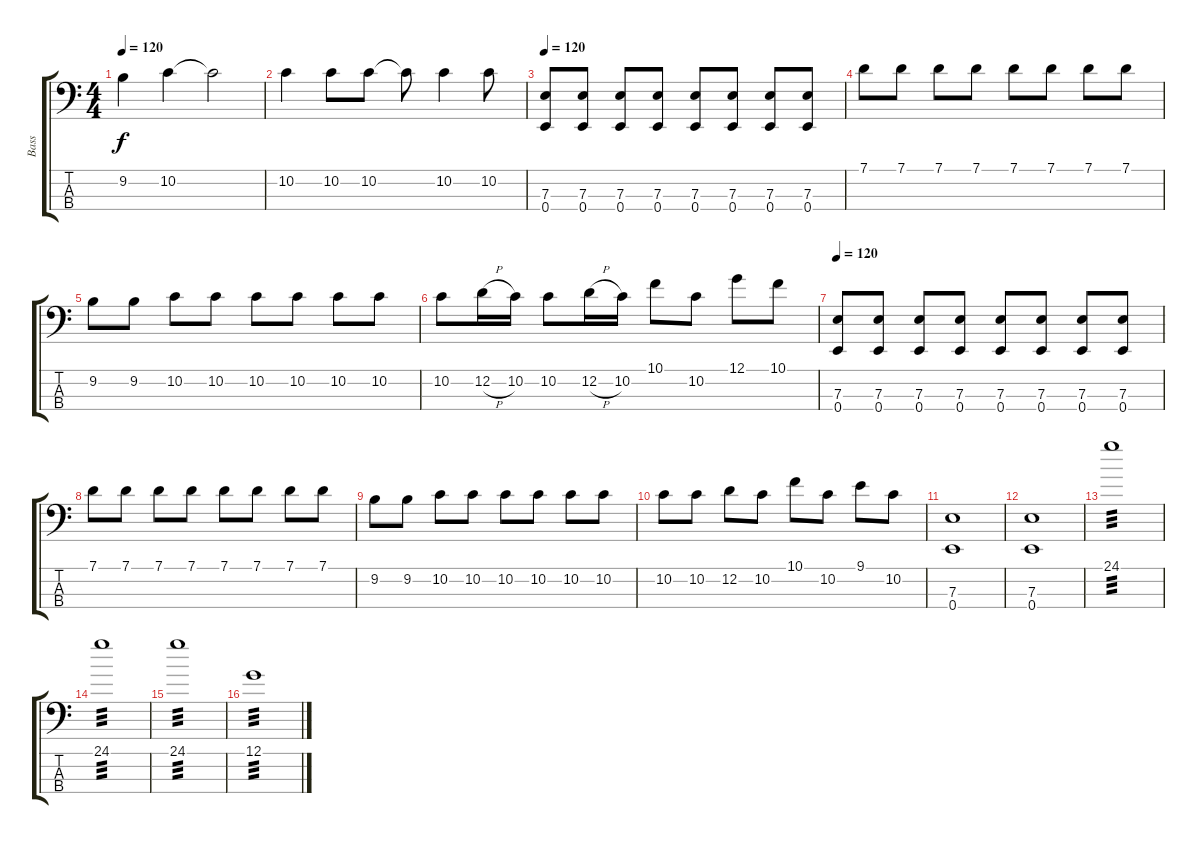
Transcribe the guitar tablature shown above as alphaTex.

\track ("Bass" "Bass") {instrument electricbassfinger}
\staff {score tabs}
\tuning (G2 D2 A1 E1) {hide}
\ts (4 4)
\tempo 120
\clef f4
\ks c
9.2.4{dy f} 10.2.4 10.2{t}.2 |
10.2.4 10.2.8 10.2.8 10.2{t}.8 10.2.4 10.2.8 |
\tempo 120
(7.3 0.4).8 (7.3 0.4).8 (7.3 0.4).8 (7.3 0.4).8 (7.3 0.4).8 (7.3 0.4).8 (7.3 0.4).8 (7.3 0.4).8 |
7.1.8 7.1.8 7.1.8 7.1.8 7.1.8 7.1.8 7.1.8 7.1.8 |
9.2.8 9.2.8 10.2.8 10.2.8 10.2.8 10.2.8 10.2.8 10.2.8 |
10.2.8 12.2{h}.16 10.2.16 10.2.8 12.2{h}.16 10.2.16 10.1.8 10.2.8 12.1.8 10.1.8 |
\tempo 120
(7.3 0.4).8 (7.3 0.4).8 (7.3 0.4).8 (7.3 0.4).8 (7.3 0.4).8 (7.3 0.4).8 (7.3 0.4).8 (7.3 0.4).8 |
7.1.8 7.1.8 7.1.8 7.1.8 7.1.8 7.1.8 7.1.8 7.1.8 |
9.2.8 9.2.8 10.2.8 10.2.8 10.2.8 10.2.8 10.2.8 10.2.8 |
10.2.8 10.2.8 12.2.8 10.2.8 10.1.8 10.2.8 9.1.8 10.2.8 |
(7.3 0.4).1 |
(7.3 0.4).1 |
24.1.1{tp 3} |
24.1.1{tp 3} |
24.1.1{tp 3} |
12.1.1{tp 3}
